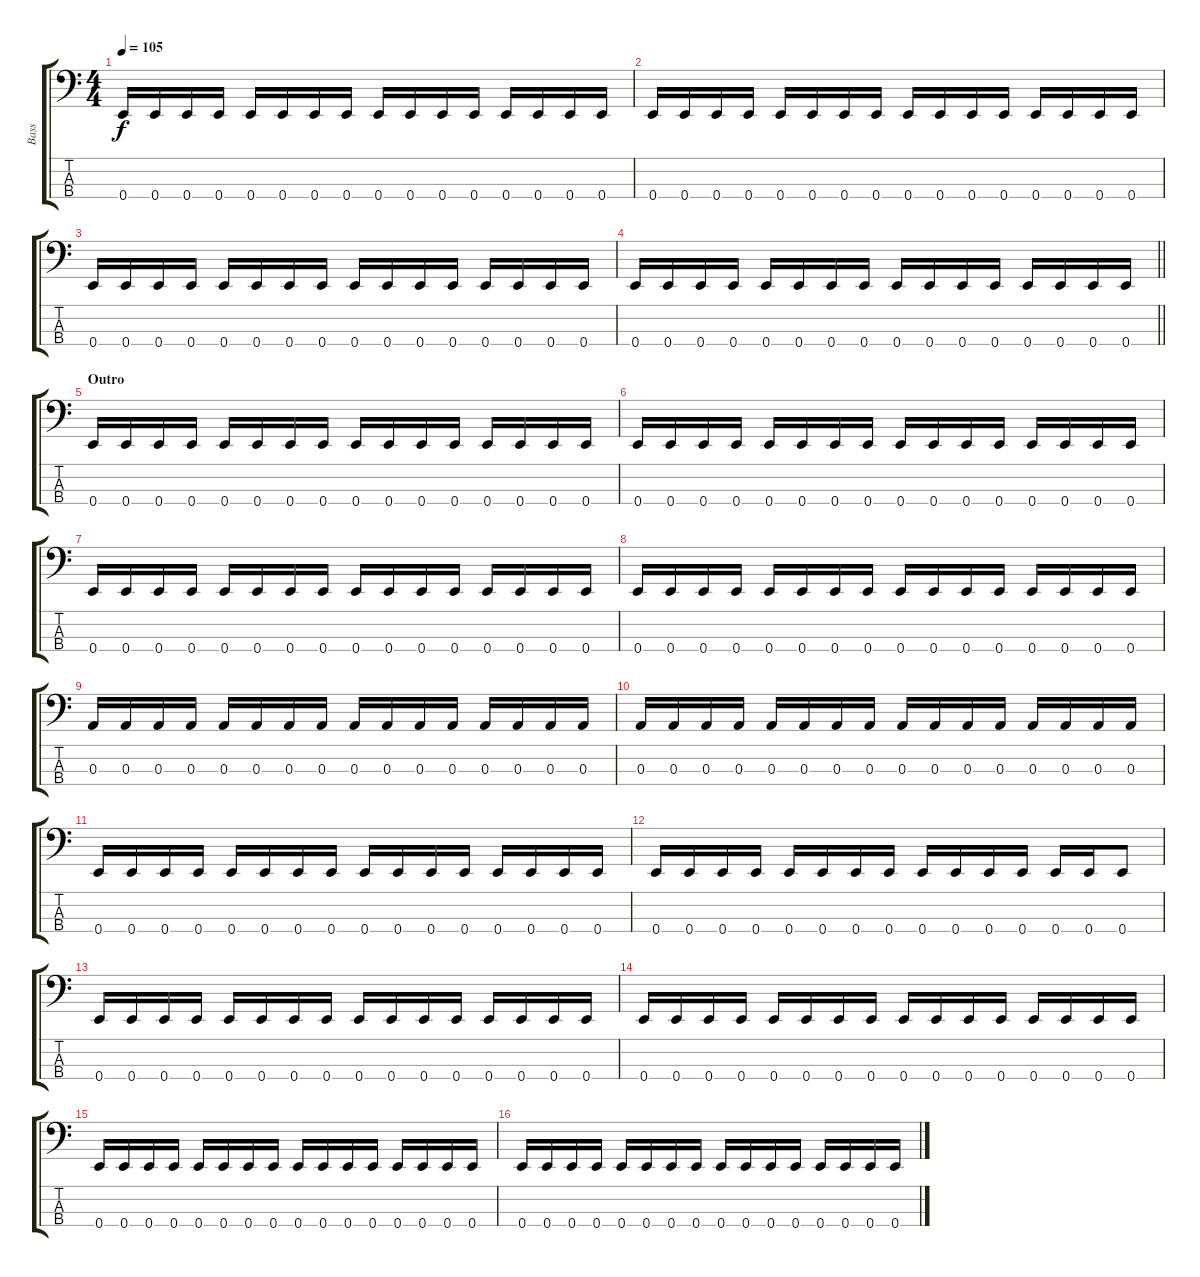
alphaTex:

\track ("Bass" "Bass") {instrument electricbassfinger}
\staff {score tabs}
\tuning (G2 D2 A1 E1) {hide}
\ts (4 4)
\tempo 105
\clef f4
\ks c
0.4.16{dy f} 0.4.16 0.4.16 0.4.16 0.4.16 0.4.16 0.4.16 0.4.16 0.4.16 0.4.16 0.4.16 0.4.16 0.4.16 0.4.16 0.4.16 0.4.16 |
0.4.16 0.4.16 0.4.16 0.4.16 0.4.16 0.4.16 0.4.16 0.4.16 0.4.16 0.4.16 0.4.16 0.4.16 0.4.16 0.4.16 0.4.16 0.4.16 |
0.4.16 0.4.16 0.4.16 0.4.16 0.4.16 0.4.16 0.4.16 0.4.16 0.4.16 0.4.16 0.4.16 0.4.16 0.4.16 0.4.16 0.4.16 0.4.16 |
\barLineRight lightlight
0.4.16 0.4.16 0.4.16 0.4.16 0.4.16 0.4.16 0.4.16 0.4.16 0.4.16 0.4.16 0.4.16 0.4.16 0.4.16 0.4.16 0.4.16 0.4.16 |
\section ("" "Outro")
0.4.16 0.4.16 0.4.16 0.4.16 0.4.16 0.4.16 0.4.16 0.4.16 0.4.16 0.4.16 0.4.16 0.4.16 0.4.16 0.4.16 0.4.16 0.4.16 |
0.4.16 0.4.16 0.4.16 0.4.16 0.4.16 0.4.16 0.4.16 0.4.16 0.4.16 0.4.16 0.4.16 0.4.16 0.4.16 0.4.16 0.4.16 0.4.16 |
0.4.16 0.4.16 0.4.16 0.4.16 0.4.16 0.4.16 0.4.16 0.4.16 0.4.16 0.4.16 0.4.16 0.4.16 0.4.16 0.4.16 0.4.16 0.4.16 |
0.4.16 0.4.16 0.4.16 0.4.16 0.4.16 0.4.16 0.4.16 0.4.16 0.4.16 0.4.16 0.4.16 0.4.16 0.4.16 0.4.16 0.4.16 0.4.16 |
0.3.16 0.3.16 0.3.16 0.3.16 0.3.16 0.3.16 0.3.16 0.3.16 0.3.16 0.3.16 0.3.16 0.3.16 0.3.16 0.3.16 0.3.16 0.3.16 |
0.3.16 0.3.16 0.3.16 0.3.16 0.3.16 0.3.16 0.3.16 0.3.16 0.3.16 0.3.16 0.3.16 0.3.16 0.3.16 0.3.16 0.3.16 0.3.16 |
0.4.16 0.4.16 0.4.16 0.4.16 0.4.16 0.4.16 0.4.16 0.4.16 0.4.16 0.4.16 0.4.16 0.4.16 0.4.16 0.4.16 0.4.16 0.4.16 |
0.4.16 0.4.16 0.4.16 0.4.16 0.4.16 0.4.16 0.4.16 0.4.16 0.4.16 0.4.16 0.4.16 0.4.16 0.4.16 0.4.16 0.4.8 |
0.4.16 0.4.16 0.4.16 0.4.16 0.4.16 0.4.16 0.4.16 0.4.16 0.4.16 0.4.16 0.4.16 0.4.16 0.4.16 0.4.16 0.4.16 0.4.16 |
0.4.16 0.4.16 0.4.16 0.4.16 0.4.16 0.4.16 0.4.16 0.4.16 0.4.16 0.4.16 0.4.16 0.4.16 0.4.16 0.4.16 0.4.16 0.4.16 |
0.4.16 0.4.16 0.4.16 0.4.16 0.4.16 0.4.16 0.4.16 0.4.16 0.4.16 0.4.16 0.4.16 0.4.16 0.4.16 0.4.16 0.4.16 0.4.16 |
0.4.16 0.4.16 0.4.16 0.4.16 0.4.16 0.4.16 0.4.16 0.4.16 0.4.16 0.4.16 0.4.16 0.4.16 0.4.16 0.4.16 0.4.16 0.4.16
